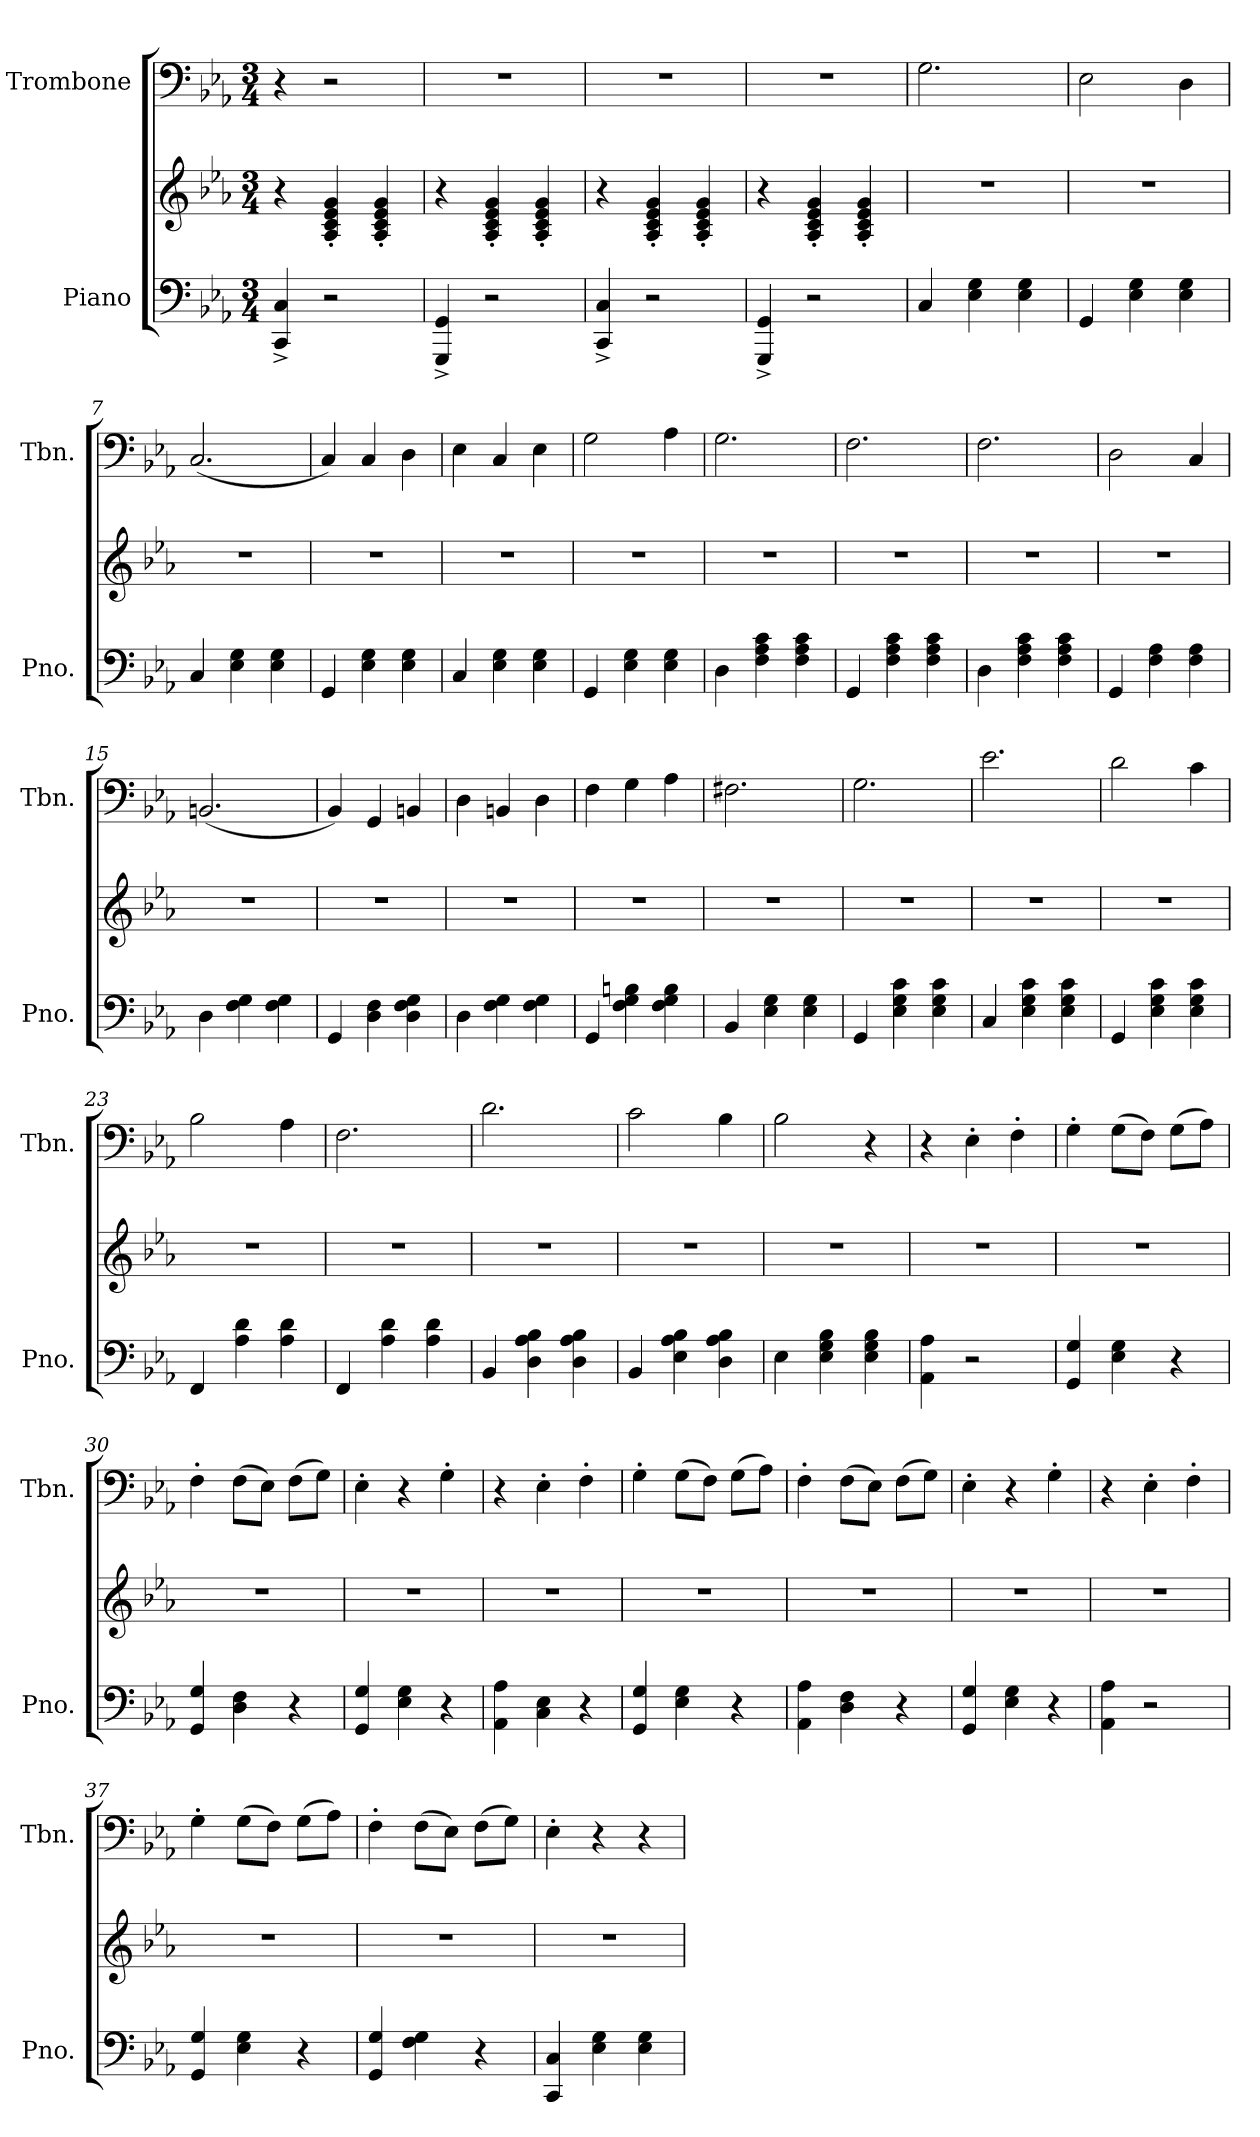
**kern	**kern	**kern
*part2	*part2	*part1
*staff3	*staff2	*staff1
*I"Piano	*	*I"Trombone
*I'Pno.	*	*I'Tbn.
*clefF4	*clefG2	*clefF4
*k[b-e-a-]	*k[b-e-a-]	*k[b-e-a-]
*M3/4	*M3/4	*M3/4
=1	=1	=1
4CC/^ 4C/^	4r	4r
2r	4A-/' 4c/' 4e-/' 4g/'	2r
.	4A-/' 4c/' 4e-/' 4g/'	.
=2	=2	=2
4GGG/^ 4GG/^	4r	2.r
2r	4A-/' 4c/' 4e-/' 4g/'	.
.	4A-/' 4c/' 4e-/' 4g/'	.
=3	=3	=3
4CC/^ 4C/^	4r	2.r
2r	4A-/' 4c/' 4e-/' 4g/'	.
.	4A-/' 4c/' 4e-/' 4g/'	.
=4	=4	=4
4GGG/^ 4GG/^	4r	2.r
2r	4A-/' 4c/' 4e-/' 4g/'	.
.	4A-/' 4c/' 4e-/' 4g/'	.
=5	=5	=5
4C/	2.r	2.G\
4E-\ 4G\	.	.
4E-\ 4G\	.	.
=6	=6	=6
4GG/	2.r	2E-\
4E-\ 4G\	.	.
4E-\ 4G\	.	4D\
=7	=7	=7
4C/	2.r	(<2.C/
4E-\ 4G\	.	.
4E-\ 4G\	.	.
=8	=8	=8
4GG/	2.r	4C/)
4E-\ 4G\	.	4C/
4E-\ 4G\	.	4D\
=9	=9	=9
4C/	2.r	4E-\
4E-\ 4G\	.	4C/
4E-\ 4G\	.	4E-\
=10	=10	=10
4GG/	2.r	2G\
4E-\ 4G\	.	.
4E-\ 4G\	.	4A-\
!!LO:LB:g=z
=11	=11	=11
4D\	2.r	2.G\
4F\ 4A-\ 4c\	.	.
4F\ 4A-\ 4c\	.	.
=12	=12	=12
4GG/	2.r	2.F\
4F\ 4A-\ 4c\	.	.
4F\ 4A-\ 4c\	.	.
=13	=13	=13
4D\	2.r	2.F\
4F\ 4A-\ 4c\	.	.
4F\ 4A-\ 4c\	.	.
=14	=14	=14
4GG/	2.r	2D\
4F\ 4A-\	.	.
4F\ 4A-\	.	4C/
=15	=15	=15
4D\	2.r	(<2.BBn/
4F\ 4G\	.	.
4F\ 4G\	.	.
=16	=16	=16
4GG/	2.r	4BB-/)
4D\ 4F\	.	4GG/
4D\ 4F\ 4G\	.	4BBn/
=17	=17	=17
4D\	2.r	4D\
4F\ 4G\	.	4BBn/
4F\ 4G\	.	4D\
=18	=18	=18
4GG/	2.r	4F\
4F\ 4G\ 4Bn\	.	4G\
4F\ 4G\ 4B\	.	4A-\
=19	=19	=19
4BB-/	2.r	2.F#X\
4E-\ 4G\	.	.
4E-\ 4G\	.	.
=20	=20	=20
4GG/	2.r	2.G\
4E-\ 4G\ 4c\	.	.
4E-\ 4G\ 4c\	.	.
!!LO:LB:g=z
=21	=21	=21
4C/	2.r	2.e-\
4E-\ 4G\ 4c\	.	.
4E-\ 4G\ 4c\	.	.
=22	=22	=22
4GG/	2.r	2d\
4E-\ 4G\ 4c\	.	.
4E-\ 4G\ 4c\	.	4c\
=23	=23	=23
4FF/	2.r	2B-\
4A-\ 4d\	.	.
4A-\ 4d\	.	4A-\
=24	=24	=24
4FF/	2.r	2.F\
4A-\ 4d\	.	.
4A-\ 4d\	.	.
=25	=25	=25
4BB-/	2.r	2.d\
4D\ 4A-\ 4B-\	.	.
4D\ 4A-\ 4B-\	.	.
=26	=26	=26
4BB-/	2.r	2c\
4E-\ 4A-\ 4B-\	.	.
4D\ 4A-\ 4B-\	.	4B-\
=27	=27	=27
4E-\	2.r	2B-\
4E-\ 4G\ 4B-\	.	.
4E-\ 4G\ 4B-\	.	4r
=28	=28	=28
4AA-\ 4A-\	2.r	4r
2r	.	4E-'\
.	.	4F'\
=29	=29	=29
4GG/ 4G/	2.r	4G'\
4E-\ 4G\	.	(>8G\L
.	.	8F\J)
4r	.	(>8G\L
.	.	8A-\J)
=30	=30	=30
4GG/ 4G/	2.r	4F'\
4D\ 4F\	.	(>8F\L
.	.	8E-\J)
4r	.	(>8F\L
.	.	8G\J)
!!LO:PB:g=z
=31	=31	=31
4GG/ 4G/	2.r	4E-'\
4E-\ 4G\	.	4r
4r	.	4G'\
=32	=32	=32
4AA-\ 4A-\	2.r	4r
4C\ 4E-\	.	4E-'\
4r	.	4F'\
=33	=33	=33
4GG/ 4G/	2.r	4G'\
4E-\ 4G\	.	(>8G\L
.	.	8F\J)
4r	.	(>8G\L
.	.	8A-\J)
=34	=34	=34
4AA-\ 4A-\	2.r	4F'\
4D\ 4F\	.	(>8F\L
.	.	8E-\J)
4r	.	(>8F\L
.	.	8G\J)
=35	=35	=35
4GG/ 4G/	2.r	4E-'\
4E-\ 4G\	.	4r
4r	.	4G'\
=36	=36	=36
4AA-\ 4A-\	2.r	4r
2r	.	4E-'\
.	.	4F'\
=37	=37	=37
4GG/ 4G/	2.r	4G'\
4E-\ 4G\	.	(>8G\L
.	.	8F\J)
4r	.	(>8G\L
.	.	8A-\J)
=38	=38	=38
4GG/ 4G/	2.r	4F'\
4F\ 4G\	.	(>8F\L
.	.	8E-\J)
4r	.	(>8F\L
.	.	8G\J)
=39	=39	=39
4CC/ 4C/	2.r	4E-'\
4E-\ 4G\	.	4r
4E-\ 4G\	.	4r
=	=	=
*-	*-	*-
